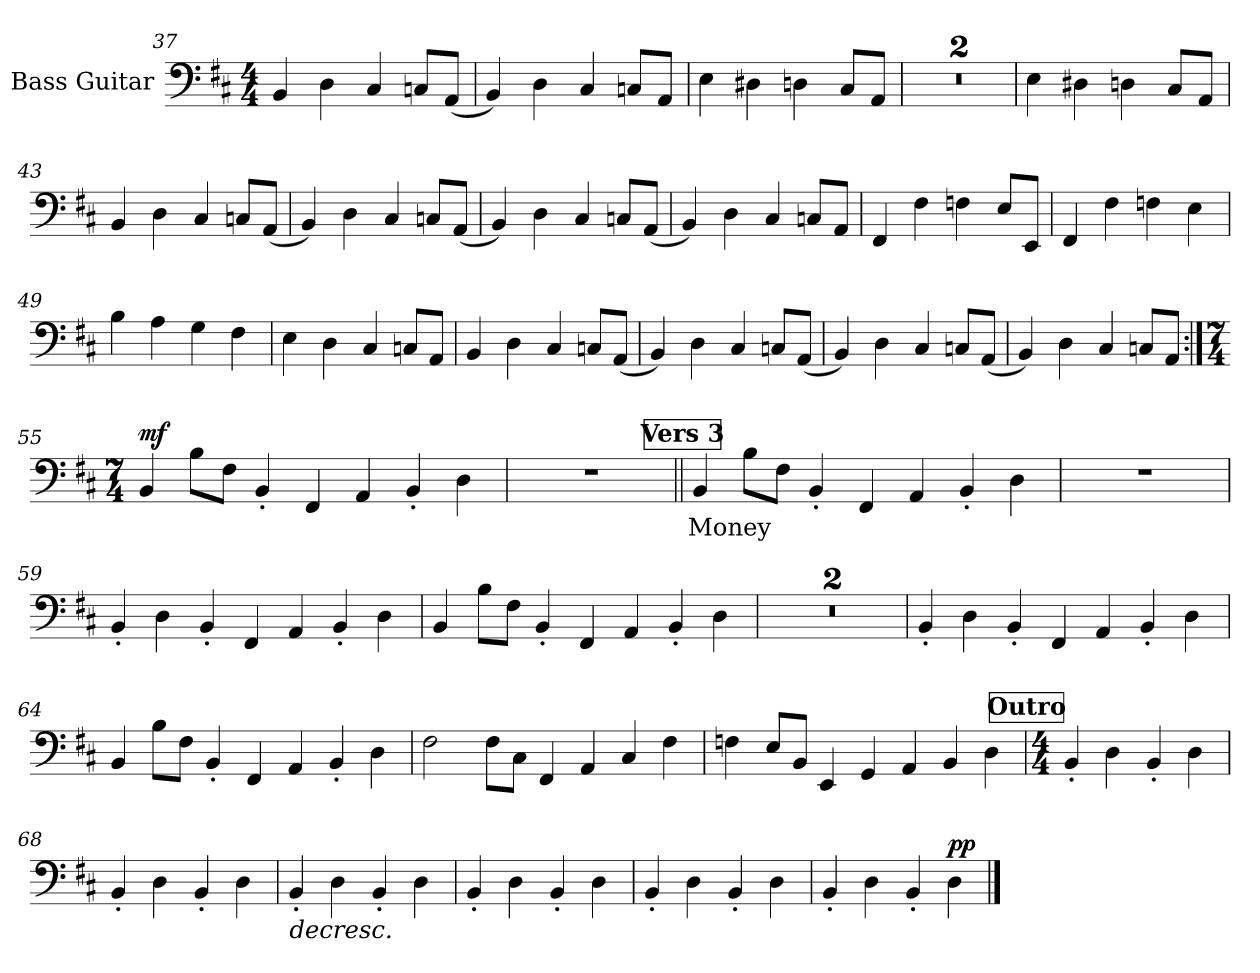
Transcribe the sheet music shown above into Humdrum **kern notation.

**kern	**text	**dynam
*part1	*part1	*part1
*staff1	*staff1	*staff1
*I"Bass Guitar	*	*
*I'B. Guit.	*	*
*clefF4	*	*
*ITrd7c12	*	*
*k[f#c#]	*	*
*M4/4	*	*
=37	=37	=37
4BBB/	.	.
4DD\	.	.
4CC#/	.	.
8CCn/L	.	.
(<8AAA/J	.	.
=38	=38	=38
4BBB/)	.	.
4DD\	.	.
4CC#/	.	.
8CCn/L	.	.
8AAA/J	.	.
!!LO:PB:g=z
=39	=39	=39
4EE\	.	.
4DD#X\	.	.
4DDn\	.	.
8CC#/L	.	.
8AAA/J	.	.
=40	=40	=40
1r	.	.
=41	=41	=41
1r	.	.
=42	=42	=42
4EE\	.	.
4DD#X\	.	.
4DDn\	.	.
8CC#/L	.	.
8AAA/J	.	.
!!LO:LB:g=z
=43	=43	=43
4BBB/	.	.
4DD\	.	.
4CC#/	.	.
8CCn/L	.	.
(<8AAA/J	.	.
=44	=44	=44
4BBB/)	.	.
4DD\	.	.
4CC#/	.	.
8CCn/L	.	.
(<8AAA/J	.	.
=45	=45	=45
4BBB/)	.	.
4DD\	.	.
4CC#/	.	.
8CCn/L	.	.
(<8AAA/J	.	.
=46	=46	=46
4BBB/)	.	.
4DD\	.	.
4CC#/	.	.
8CCn/L	.	.
8AAA/J	.	.
!!LO:LB:g=z
=47	=47	=47
4FFF#/	.	.
4FF#\	.	.
4FFn\	.	.
8EE/L	.	.
8EEE/J	.	.
=48	=48	=48
4FFF#/	.	.
4FF#\	.	.
4FFn\	.	.
4EE\	.	.
=49	=49	=49
4BB\	.	.
4AA\	.	.
4GG\	.	.
4FF#\	.	.
=50	=50	=50
4EE\	.	.
4DD\	.	.
4CC#/	.	.
8CCn/L	.	.
8AAA/J	.	.
!!LO:LB:g=z
=51	=51	=51
4BBB/	.	.
4DD\	.	.
4CC#/	.	.
8CCn/L	.	.
(<8AAA/J	.	.
=52	=52	=52
4BBB/)	.	.
4DD\	.	.
4CC#/	.	.
8CCn/L	.	.
(<8AAA/J	.	.
=53	=53	=53
4BBB/)	.	.
4DD\	.	.
4CC#/	.	.
8CCn/L	.	.
(<8AAA/J	.	.
=54	=54	=54
4BBB/)	.	.
4DD\	.	.
4CC#/	.	.
8CCn/L	.	.
8AAA/J	.	.
!!LO:LB:g=z
=55:|!	=55:|!	=55:|!
*M7/4	*	*
!	!	!LO:DY:b
4BBB/	.	mf
8BB\L	.	.
8FF#\J	.	.
4BBB'/	.	.
4FFF#/	.	.
4AAA/	.	.
4BBB'/	.	.
4DD\	.	.
=56	=56	=56
1..r	.	.
!!LO:LB:g=z
!!LO:REH:place=s1:a:fs=14:t=Vers 3
=57||	=57||	=57||
!	!LO:LY:b	!
4BBB/	Money	.
8BB\L	.	.
8FF#\J	.	.
4BBB'/	.	.
4FFF#/	.	.
4AAA/	.	.
4BBB'/	.	.
4DD\	.	.
=58	=58	=58
1..r	.	.
=59	=59	=59
4BBB'/	.	.
4DD\	.	.
4BBB'/	.	.
4FFF#/	.	.
4AAA/	.	.
4BBB'/	.	.
4DD\	.	.
=60	=60	=60
4BBB/	.	.
8BB\L	.	.
8FF#\J	.	.
4BBB'/	.	.
4FFF#/	.	.
4AAA/	.	.
4BBB'/	.	.
4DD\	.	.
!!LO:LB:g=z
=61	=61	=61
1..r	.	.
=62	=62	=62
1..r	.	.
=63	=63	=63
4BBB'/	.	.
4DD\	.	.
4BBB'/	.	.
4FFF#/	.	.
4AAA/	.	.
4BBB'/	.	.
4DD\	.	.
=64	=64	=64
4BBB/	.	.
8BB\L	.	.
8FF#\J	.	.
4BBB'/	.	.
4FFF#/	.	.
4AAA/	.	.
4BBB'/	.	.
4DD\	.	.
!!LO:LB:g=z
=65	=65	=65
2FF#\	.	.
8FF#\L	.	.
8CC#\J	.	.
4FFF#/	.	.
4AAA/	.	.
4CC#/	.	.
4FF#\	.	.
=66	=66	=66
4FFn\	.	.
8EE/L	.	.
8BBB/J	.	.
4EEE/	.	.
4GGG/	.	.
4AAA/	.	.
4BBB/	.	.
4DD\	.	.
!!LO:REH:place=s1:a:fs=14:t=Outro
=67	=67	=67
*M4/4	*	*
4BBB'/	.	.
4DD\	.	.
4BBB'/	.	.
4DD\	.	.
=68	=68	=68
4BBB'/	.	.
4DD\	.	.
4BBB'/	.	.
4DD\	.	.
!!LO:LB:g=z
=69	=69	=69
!	!	!LO:HP:b
4BBB'/	.	>
4DD\	.	.
4BBB'/	.	.
4DD\	.	.
=70	=70	=70
4BBB'/	.	.
4DD\	.	.
4BBB'/	.	.
4DD\	.	.
=71	=71	=71
4BBB'/	.	.
4DD\	.	.
4BBB'/	.	.
4DD\	.	.
=72	=72	=72
4BBB'/	.	.
4DD\	.	.
4BBB'/	.	.
!	!	!LO:DY:b
4DD\	.	pp
.	.	]
==	==	==
*-	*-	*-
